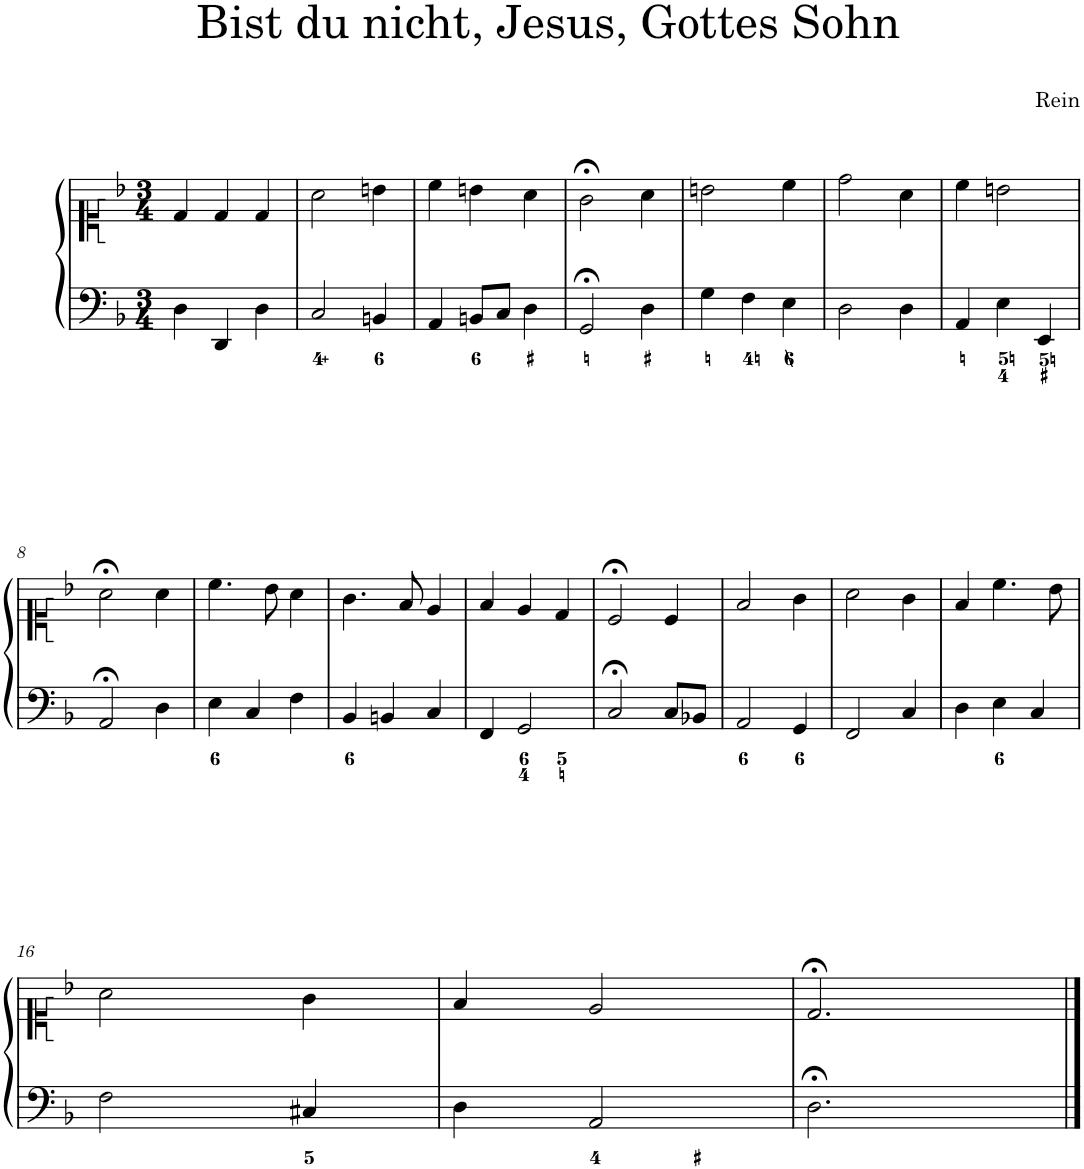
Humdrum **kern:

**kern	**kern
*part1	*part1
*staff2	*staff1
*I"Piano	*
*I'Pno.	*
*clefF4	*clefC1
*k[b-]	*k[b-]
*M3/4	*M3/4
=1	=1
4D\	4d/
4DD/	4d/
4D\	4d/
=2	=2
2C/	2a\
4BBn/	4bn\
=3	=3
4AA/	4cc\
8BBn/L	4bn\
8C/J	.
4D\	4a\
=4	=4
2GG;</	2g;<\
4D\	4a\
=5	=5
4G\	2bn\
4F\	.
4E\	4cc\
=6	=6
2D\	2dd\
4D\	4a\
=7	=7
4AA/	4cc\
4E\	2bn\
4EE/	.
!!LO:LB:g=z
=8	=8
2AA;</	2a;<\
4D\	4a\
=9	=9
4E\	4.cc\
4C/	.
.	8b-\
4F\	4a\
=10	=10
4BB-/	4.g\
4BBn/	.
.	8f/
4C/	4e/
=11	=11
4FF/	4f/
2GG/	4e/
.	4d/
=12	=12
2C;</	2c;</
8C/L	4c/
8BB-X/J	.
=13	=13
2AA/	2f/
4GG/	4g\
=14	=14
2FF/	2a\
4C/	4g\
=15	=15
4D\	4f/
4E\	4.cc\
4C/	.
.	8b-\
!!LO:LB:g=z
=16	=16
2F\	2a\
4C#X/	4g\
=17	=17
4D\	4f/
2AA/	2e/
=18	=18
2.D;<\	2.d;</
==	==
*-	*-
